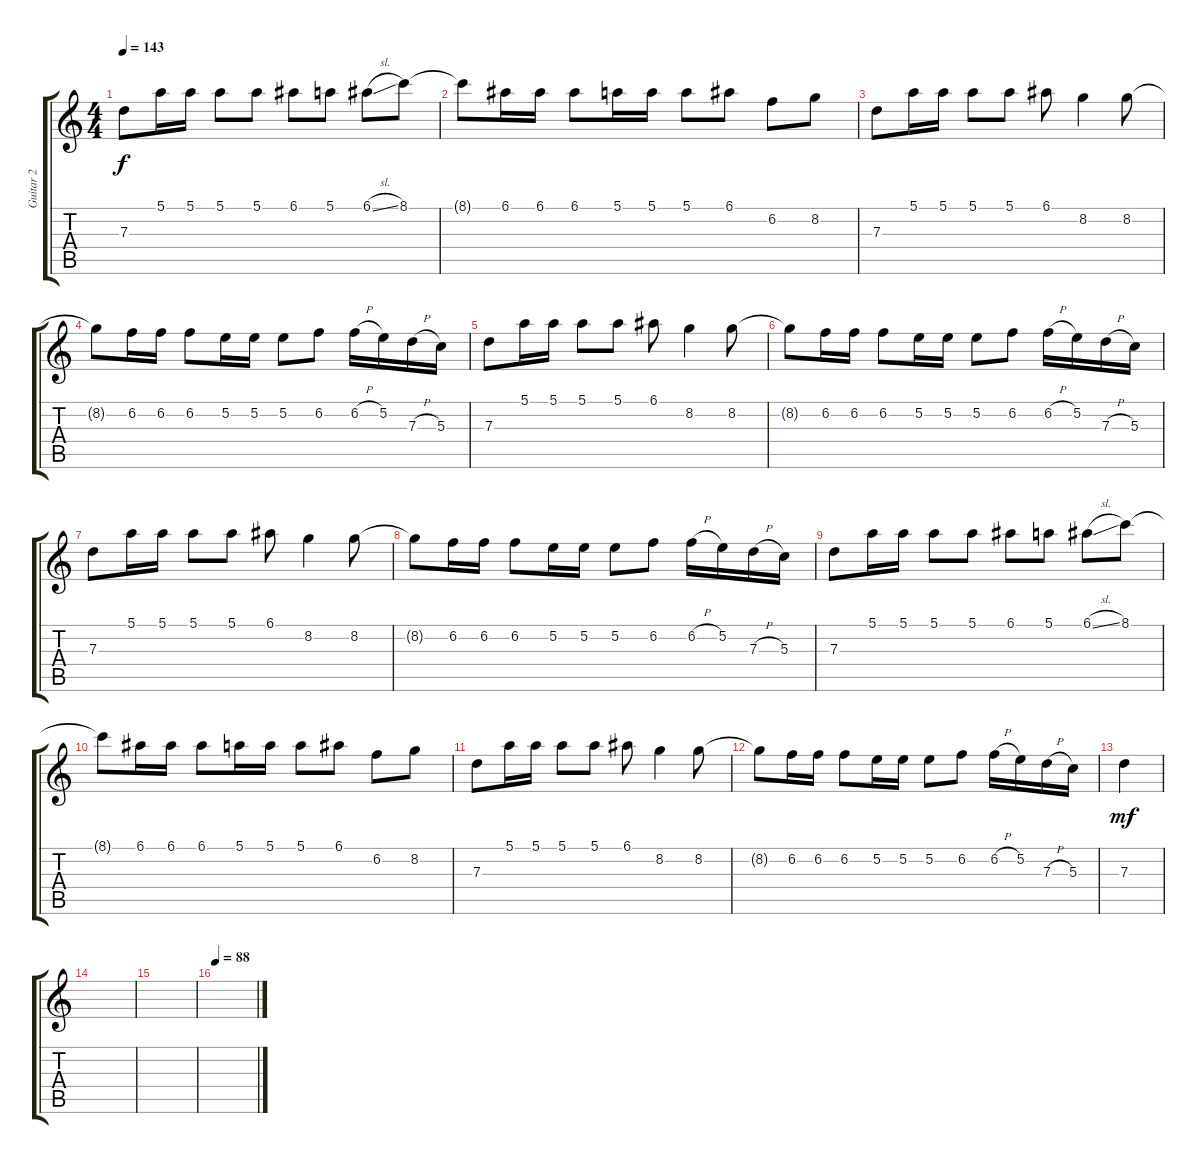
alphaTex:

\track ("Guitar 2" "Guitar 2") {instrument electricguitarclean}
\staff {score tabs}
\tuning (E4 B3 G3 D3 A2 E2) {hide}
\ts (4 4)
\tempo 143
\clef g2
\ks c
7.3.8{dy f} 5.1.16 5.1.16 5.1.8 5.1.8 6.1.8 5.1.8 6.1{sl}.8 8.1.8 |
8.1{t}.8 6.1.16 6.1.16 6.1.8 5.1.16 5.1.16 5.1.8 6.1.8 6.2.8 8.2.8 |
7.3.8 5.1.16 5.1.16 5.1.8 5.1.8 6.1.8 8.2.4 8.2.8 |
8.2{t}.8 6.2.16 6.2.16 6.2.8 5.2.16 5.2.16 5.2.8 6.2.8 6.2{h}.16 5.2.16 7.3{h}.16 5.3.16 |
7.3.8 5.1.16 5.1.16 5.1.8 5.1.8 6.1.8 8.2.4 8.2.8 |
8.2{t}.8 6.2.16 6.2.16 6.2.8 5.2.16 5.2.16 5.2.8 6.2.8 6.2{h}.16 5.2.16 7.3{h}.16 5.3.16 |
7.3.8 5.1.16 5.1.16 5.1.8 5.1.8 6.1.8 8.2.4 8.2.8 |
8.2{t}.8 6.2.16 6.2.16 6.2.8 5.2.16 5.2.16 5.2.8 6.2.8 6.2{h}.16 5.2.16 7.3{h}.16 5.3.16 |
7.3.8 5.1.16 5.1.16 5.1.8 5.1.8 6.1.8 5.1.8 6.1{sl}.8 8.1.8 |
8.1{t}.8 6.1.16 6.1.16 6.1.8 5.1.16 5.1.16 5.1.8 6.1.8 6.2.8 8.2.8 |
7.3.8 5.1.16 5.1.16 5.1.8 5.1.8 6.1.8 8.2.4 8.2.8 |
8.2{t}.8 6.2.16 6.2.16 6.2.8 5.2.16 5.2.16 5.2.8 6.2.8 6.2{h}.16 5.2.16 7.3{h}.16 5.3.16 |
7.3.4{dy mf} |
|
|
\tempo 88
